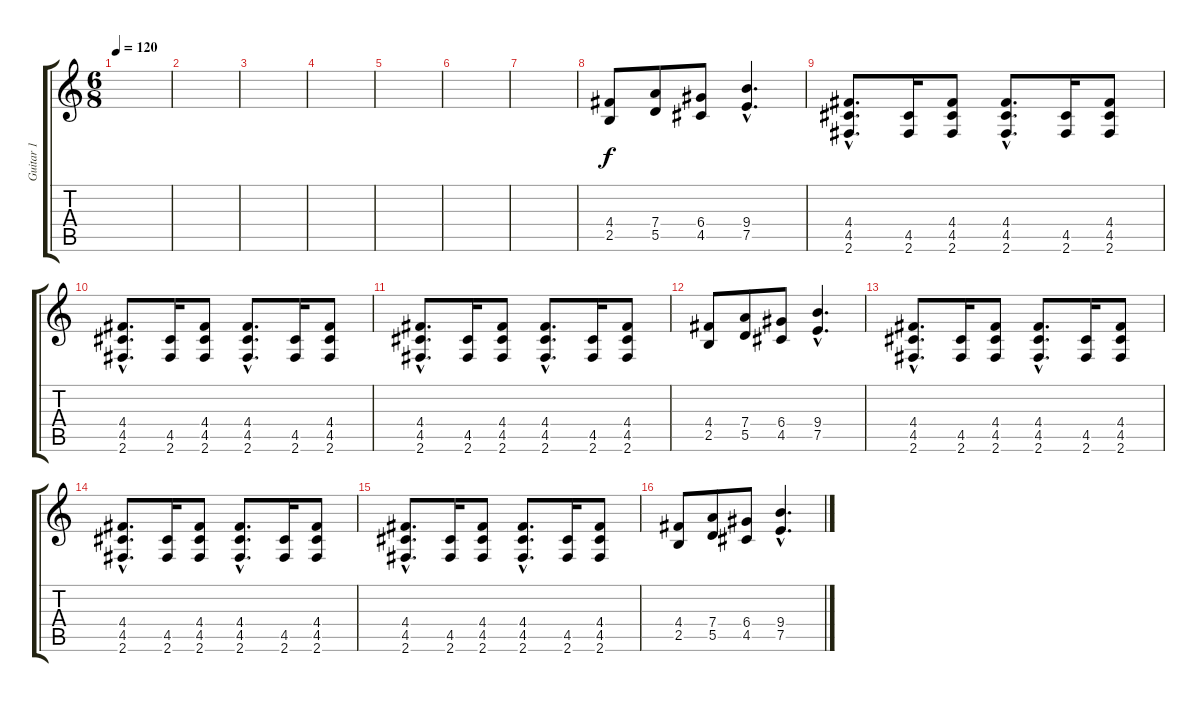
\track ("Guitar 1" "Guitar 1") {instrument distortionguitar}
\staff {score tabs}
\tuning (E4 B3 G3 D3 A2 E2) {hide}
\ts (6 8)
\tempo 120
\clef g2
\ks c
|
|
|
|
|
|
|
(4.4 2.5).8 (7.4 5.5).8 (6.4 4.5).8 (9.4{hac} 7.5{hac}).4{d} |
(4.4{hac} 4.5{hac} 2.6{hac}).8{d} (4.5 2.6).16 (4.4 4.5 2.6).8 (4.4{hac} 4.5{hac} 2.6{hac}).8{d} (4.5 2.6).16 (4.4 4.5 2.6).8 |
(4.4{hac} 4.5{hac} 2.6{hac}).8{d} (4.5 2.6).16 (4.4 4.5 2.6).8 (4.4{hac} 4.5{hac} 2.6{hac}).8{d} (4.5 2.6).16 (4.4 4.5 2.6).8 |
(4.4{hac} 4.5{hac} 2.6{hac}).8{d} (4.5 2.6).16 (4.4 4.5 2.6).8 (4.4{hac} 4.5{hac} 2.6{hac}).8{d} (4.5 2.6).16 (4.4 4.5 2.6).8 |
(4.4 2.5).8 (7.4 5.5).8 (6.4 4.5).8 (9.4{hac} 7.5{hac}).4{d} |
(4.4{hac} 4.5{hac} 2.6{hac}).8{d} (4.5 2.6).16 (4.4 4.5 2.6).8 (4.4{hac} 4.5{hac} 2.6{hac}).8{d} (4.5 2.6).16 (4.4 4.5 2.6).8 |
(4.4{hac} 4.5{hac} 2.6{hac}).8{d} (4.5 2.6).16 (4.4 4.5 2.6).8 (4.4{hac} 4.5{hac} 2.6{hac}).8{d} (4.5 2.6).16 (4.4 4.5 2.6).8 |
(4.4{hac} 4.5{hac} 2.6{hac}).8{d} (4.5 2.6).16 (4.4 4.5 2.6).8 (4.4{hac} 4.5{hac} 2.6{hac}).8{d} (4.5 2.6).16 (4.4 4.5 2.6).8 |
(4.4 2.5).8 (7.4 5.5).8 (6.4 4.5).8 (9.4{hac} 7.5{hac}).4{d}
